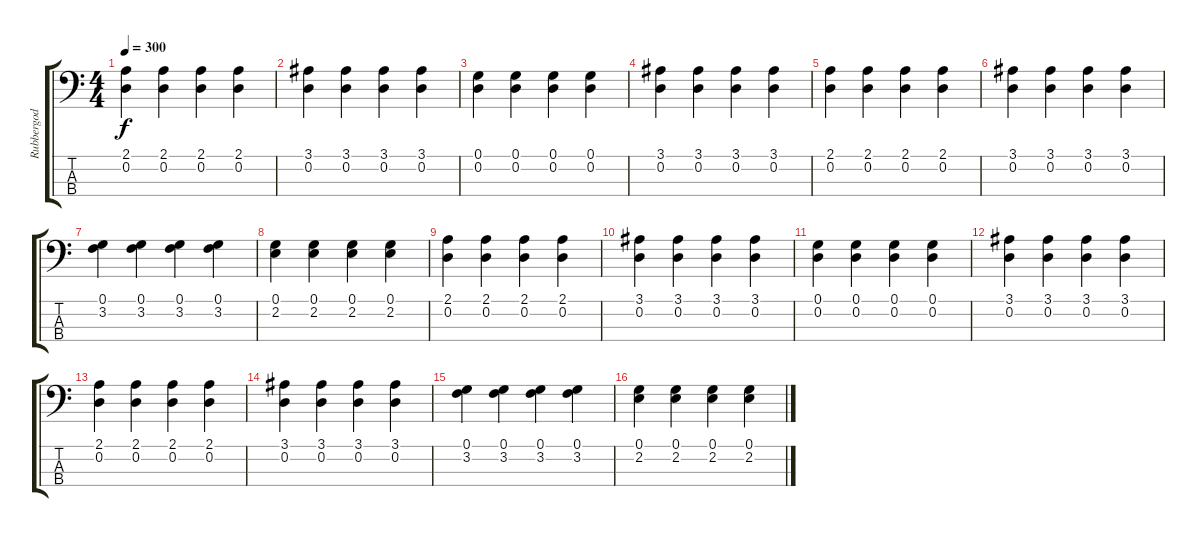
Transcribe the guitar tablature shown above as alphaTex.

\track ("Rubbergod" "Rubbergod") {instrument electricbasspick}
\staff {score tabs}
\tuning (G2 D2 A1 E1) {hide}
\ts (4 4)
\tempo 300
\clef f4
\ks c
(2.1 0.2).4{dy f instrument electricbasspick} (2.1 0.2).4 (2.1 0.2).4 (2.1 0.2).4 |
(3.1 0.2).4 (3.1 0.2).4 (3.1 0.2).4 (3.1 0.2).4 |
(0.1 0.2).4 (0.1 0.2).4 (0.1 0.2).4 (0.1 0.2).4 |
(3.1 0.2).4 (3.1 0.2).4 (3.1 0.2).4 (3.1 0.2).4 |
(2.1 0.2).4 (2.1 0.2).4 (2.1 0.2).4 (2.1 0.2).4 |
(3.1 0.2).4 (3.1 0.2).4 (3.1 0.2).4 (3.1 0.2).4 |
(0.1 3.2).4 (0.1 3.2).4 (0.1 3.2).4 (0.1 3.2).4 |
(0.1 2.2).4 (0.1 2.2).4 (0.1 2.2).4 (0.1 2.2).4 |
(2.1 0.2).4 (2.1 0.2).4 (2.1 0.2).4 (2.1 0.2).4 |
(3.1 0.2).4 (3.1 0.2).4 (3.1 0.2).4 (3.1 0.2).4 |
(0.1 0.2).4 (0.1 0.2).4 (0.1 0.2).4 (0.1 0.2).4 |
(3.1 0.2).4 (3.1 0.2).4 (3.1 0.2).4 (3.1 0.2).4 |
(2.1 0.2).4 (2.1 0.2).4 (2.1 0.2).4 (2.1 0.2).4 |
(3.1 0.2).4 (3.1 0.2).4 (3.1 0.2).4 (3.1 0.2).4 |
(0.1 3.2).4 (0.1 3.2).4 (0.1 3.2).4 (0.1 3.2).4 |
(0.1 2.2).4 (0.1 2.2).4 (0.1 2.2).4 (0.1 2.2).4
